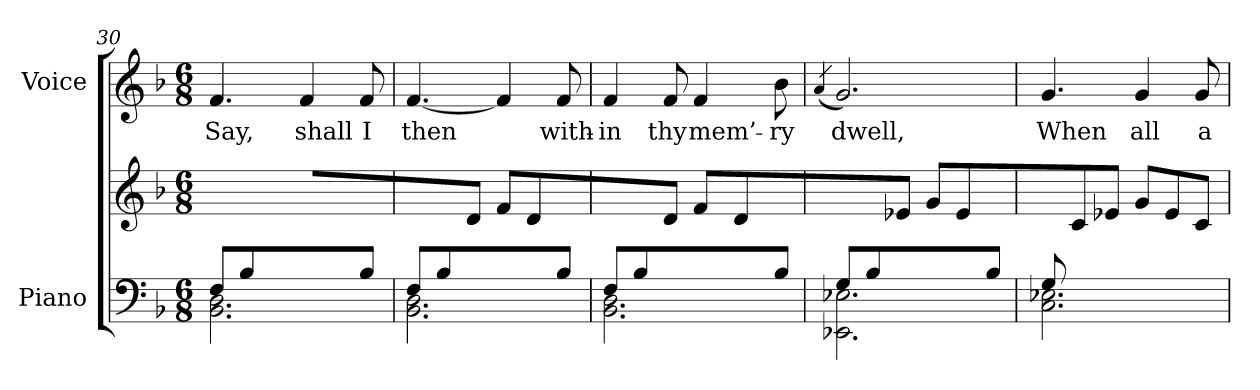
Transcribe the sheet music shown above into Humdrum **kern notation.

**kern	**kern	**kern	**text
*part2	*part2	*part1	*part1
*staff3	*staff2	*staff1	*staff1
*I"Piano	*	*I"Voice	*
*I'Pno	*	*	*
*clefF4	*clefG2	*clefG2	*
*k[b-]	*k[b-]	*k[b-]	*
*M6/8	*M6/8	*M6/8	*
=30	=30	=30	=30
*^	*	*	*
8F/L	2.BB-\ 2.D\	4ryy	4.f/	Say,
8B-/	.	.	.	.
4.ryy	.	8d/J	.	.
.	.	8f/L	4f/	shall
.	.	8d/	.	.
8B-/J	.	8ryy	8f/	I
=31	=31	=31	=31	=31
8F/L	2.BB-\ 2.D\	4ryy	[4.f/	then
8B-/	.	.	.	.
4.ryy	.	8d/J	.	.
.	.	8f/L	4f/]	.
.	.	8d/	.	.
8B-/J	.	8ryy	8f/	with-
=32	=32	=32	=32	=32
8F/L	2.BB-\ 2.D\	4ryy	4f/	-in
8B-/	.	.	.	.
4.ryy	.	8d/J	8f/	thy
.	.	8f/L	4f/	mem’-
.	.	8d/	.	.
8B-/J	.	8ryy	8b-\	-ry
=33	=33	=33	=33	=33
.	.	.	(4qa/	.
8G/L	2.EE-X\ 2.E-X\	4ryy	2.g/)	dwell,
8B-/	.	.	.	.
4.ryy	.	8e-X/J	.	.
.	.	8g/L	.	.
.	.	8e-/	.	.
8B-/J	.	8ryy	.	.
=34	=34	=34	=34	=34
(8G/L	2.C\ 2.E-X\	8ryy	4.g/	When
2ryy	.	8c/	.	.
.	.	8e-X/J	.	.
.	.	8g/L	4g/	all
.	.	8e-/	.	.
8ryy	.	8c/J)	8g/	a-
*v	*v	*	*	*
=	=	=	=
*-	*-	*-	*-
